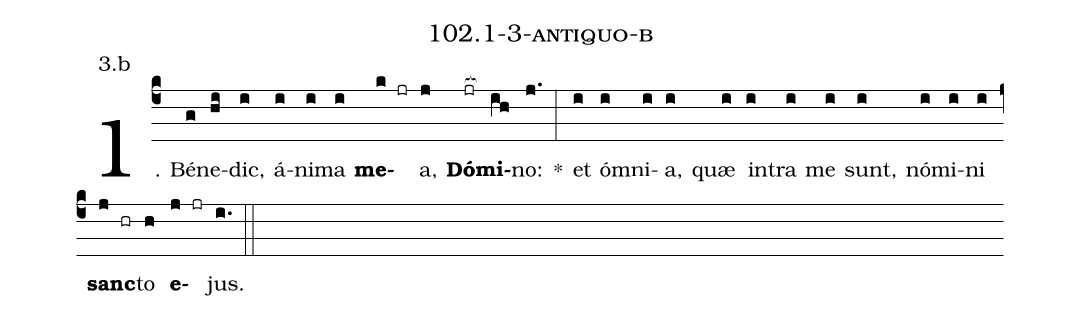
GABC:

name: 102.1-3-antiquo-b;
annotation: 3.b;
%%
(c4)1. Bé(g)ne(hi)dic,(i) á(i)ni(i)ma(i) <b>me</b>(k jr)a,(j) <b>Dó</b>(jr[ocb:1{])<b>mi</b>(ih[ocb:0}])no:(j.) *(:) et(i) óm(i)ni(i)a,(i) quæ(i) in(i)tra(i) me(i) sunt,(i) nó(i)mi(i)ni(i) <b>sanc</b>(j hr)to(h) <b>e</b>(j jr)jus.(i.) (::)
